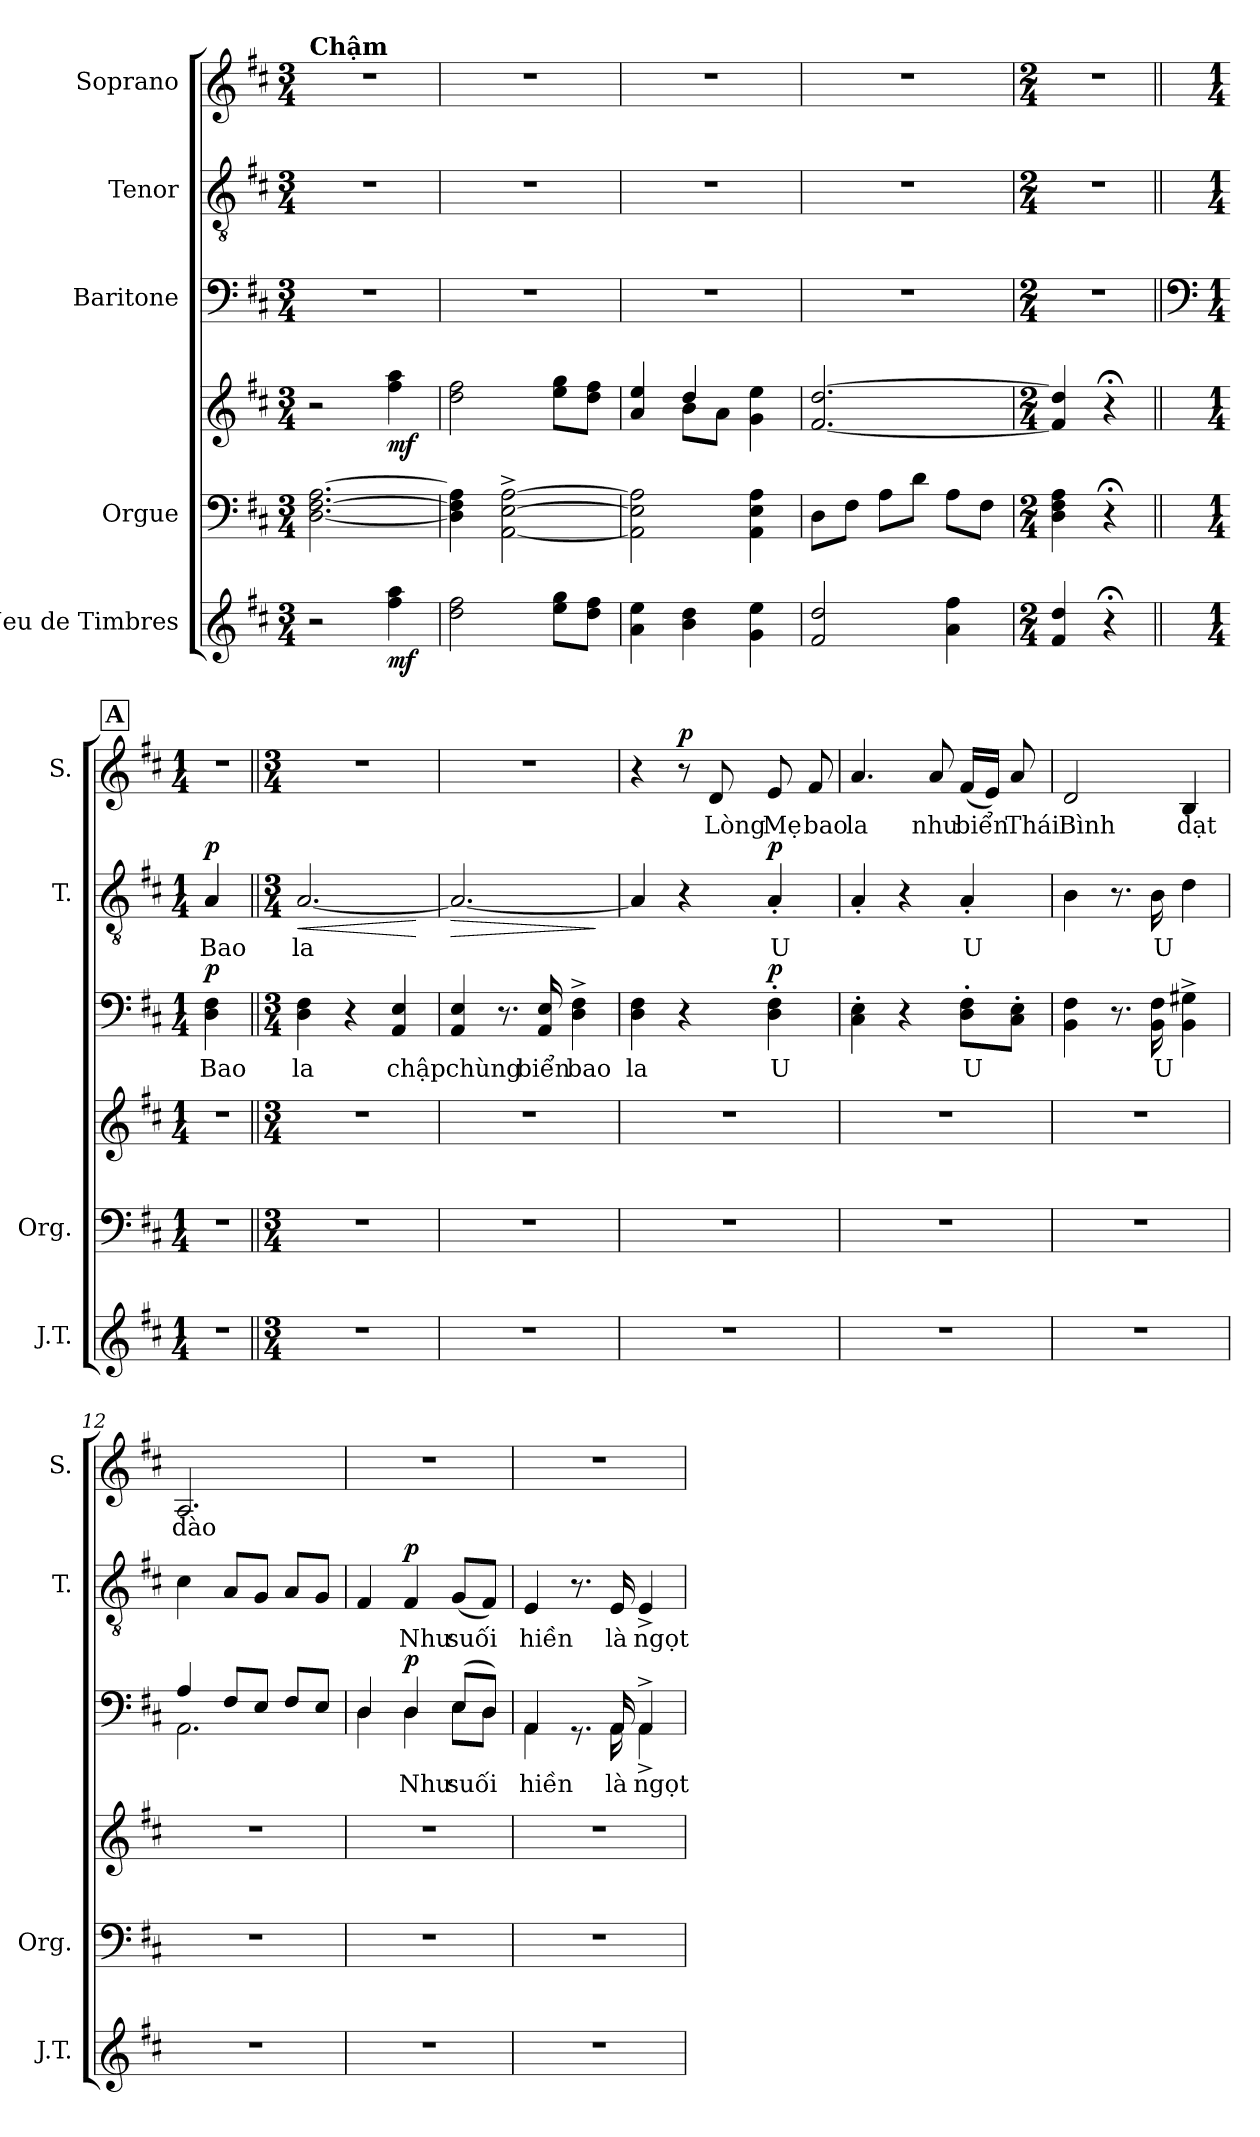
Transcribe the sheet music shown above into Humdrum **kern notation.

**kern	**dynam	**kern	**kern	**dynam	**kern	**text	**dynam	**kern	**text	**dynam	**kern	**text	**dynam
*part5	*part5	*part4	*part4	*part4	*part3	*part3	*part3	*part2	*part2	*part2	*part1	*part1	*part1
*staff6	*staff6	*staff5	*staff4	*staff4/5	*staff3	*staff3	*staff3	*staff2	*staff2	*staff2	*staff1	*staff1	*staff1
*I"Jeu de Timbres	*	*I"Orgue	*	*	*I"Baritone	*	*	*I"Tenor	*	*	*I"Soprano	*	*
*I'J.T.	*	*I'Org.	*	*	*	*	*	*I'T.	*	*	*I'S.	*	*
*clefG2	*	*clefF4	*clefG2	*	*clefF4	*	*	*clefGv2	*	*	*clefG2	*	*
*k[f#c#]	*	*k[f#c#]	*k[f#c#]	*	*k[f#c#]	*	*	*k[f#c#]	*	*	*k[f#c#]	*	*
*M3/4	*	*M3/4	*M3/4	*	*M3/4	*	*	*M3/4	*	*	*M3/4	*	*
=1	=1	=1	=1	=1	=1	=1	=1	=1	=1	=1	=1	=1	=1
!	!	!	!	!	!	!	!	!	!	!	!LO:TX:a:B:t=Chậm	!	!
2r	.	[2.D\ [2.F#\ [2.A\	2r	.	2.r	.	.	2.r	.	.	2.r	.	.
!	!LO:DY:b	!	!	!LO:DY:b	!	!	!	!	!	!	!	!	!
4ff#\ 4aa\	mf	.	4ff#\ 4aa\	mf	.	.	.	.	.	.	.	.	.
=2	=2	=2	=2	=2	=2	=2	=2	=2	=2	=2	=2	=2	=2
2dd\ 2ff#\	.	4D\] 4F#\] 4A\]	2dd\ 2ff#\	.	2.r	.	.	2.r	.	.	2.r	.	.
.	.	[2AA\^ [2E\^ [2A\^	.	.	.	.	.	.	.	.	.	.	.
8ee\ 8gg\L	.	.	8ee\ 8gg\L	.	.	.	.	.	.	.	.	.	.
8dd\ 8ff#\J	.	.	8dd\ 8ff#\J	.	.	.	.	.	.	.	.	.	.
=3	=3	=3	=3	=3	=3	=3	=3	=3	=3	=3	=3	=3	=3
*	*	*	*^	*	*	*	*	*	*	*	*	*	*
4a\ 4ee\	.	2AA\] 2E\] 2A\]	4a/ 4ee/	4ryy	.	2.r	.	.	2.r	.	.	2.r	.	.
4b\ 4dd\	.	.	4dd/	8b\L	.	.	.	.	.	.	.	.	.	.
.	.	.	.	8a\J	.	.	.	.	.	.	.	.	.	.
4g\ 4ee\	.	4AA\ 4E\ 4A\	4g\ 4ee\	4ryy	.	.	.	.	.	.	.	.	.	.
*	*	*	*v	*v	*	*	*	*	*	*	*	*	*	*
=4	=4	=4	=4	=4	=4	=4	=4	=4	=4	=4	=4	=4	=4
2f#/ 2dd/	.	8D\L	[2.f#/ [2.dd/	.	2.r	.	.	2.r	.	.	2.r	.	.
.	.	8F#\J	.	.	.	.	.	.	.	.	.	.	.
.	.	8A\L	.	.	.	.	.	.	.	.	.	.	.
.	.	8d\J	.	.	.	.	.	.	.	.	.	.	.
4a\ 4ff#\	.	8A\L	.	.	.	.	.	.	.	.	.	.	.
.	.	8F#\J	.	.	.	.	.	.	.	.	.	.	.
=5	=5	=5	=5	=5	=5	=5	=5	=5	=5	=5	=5	=5	=5
*M2/4	*	*M2/4	*M2/4	*	*M2/4	*	*	*M2/4	*	*	*M2/4	*	*
4f#/ 4dd/	.	4D\ 4F#\ 4A\	4f#/] 4dd/]	.	2r	.	.	2r	.	.	2r	.	.
4r;<	.	4r;<	4r;<	.	.	.	.	.	.	.	.	.	.
!!LO:LB:g=z
!!LO:REH:place=s1:a:B:fs=14:t=A
=6||	=6||	=6||	=6||	=6||	=6||	=6||	=6||	=6||	=6||	=6||	=6||	=6||	=6||
*	*	*	*	*	*clefF4	*	*	*	*	*	*	*	*
*M1/4	*	*M1/4	*M1/4	*	*M1/4	*	*	*M1/4	*	*	*M1/4	*	*
!	!	!	!	!	!	!LO:LY:b	!LO:DY:b	!	!LO:LY:b	!LO:DY:b	!	!	!
4r	.	4r	4r	.	4D\ 4F#\	Bao	p	4A/	Bao	p	4r	.	.
=7||	=7||	=7||	=7||	=7||	=7||	=7||	=7||	=7||	=7||	=7||	=7||	=7||	=7||
*M3/4	*	*M3/4	*M3/4	*	*M3/4	*	*	*M3/4	*	*	*M3/4	*	*
*	*	*	*	*	*	*	*	*	*	*	*MM57	*	*
!	!	!	!	!	!	!LO:LY:b	!	!	!LO:LY:b	!LO:HP:b	!	!	!
2.r	.	2.r	2.r	.	4D\ 4F#\	la	.	[2.A/	la	<	2.r	.	.
.	.	.	.	.	4r	.	.	.	.	.	.	.	.
!	!	!	!	!	!	!LO:LY:b	!	!	!	!	!	!	!
.	.	.	.	.	4AA/ 4E/	chập	.	.	.	.	.	.	.
.	.	.	.	.	.	.	.	.	.	[	.	.	.
=8	=8	=8	=8	=8	=8	=8	=8	=8	=8	=8	=8	=8	=8
!	!	!	!	!	!	!LO:LY:b	!	!	!	!LO:HP:b	!	!	!
2.r	.	2.r	2.r	.	4AA/ 4E/	chùng	.	2.A/_	.	>	2.r	.	.
.	.	.	.	.	8.r	.	.	.	.	.	.	.	.
!	!	!	!	!	!	!LO:LY:b	!	!	!	!	!	!	!
.	.	.	.	.	16AA/ 16E/	biển	.	.	.	.	.	.	.
!	!	!	!	!	!	!LO:LY:b	!	!	!	!	!	!	!
.	.	.	.	.	4D\^ 4F#\^	bao	.	.	.	.	.	.	.
.	.	.	.	.	.	.	.	.	.	]	.	.	.
=9	=9	=9	=9	=9	=9	=9	=9	=9	=9	=9	=9	=9	=9
!	!	!	!	!	!	!LO:LY:b	!	!	!	!	!	!	!
2.r	.	2.r	2.r	.	4D\ 4F#\	la	.	4A/]	.	.	4r	.	.
!	!	!	!	!	!	!	!	!	!	!	!	!	!LO:DY:b
.	.	.	.	.	4r	.	.	4r	.	.	8r	.	p
!	!	!	!	!	!	!	!	!	!	!	!	!LO:LY:b	!
.	.	.	.	.	.	.	.	.	.	.	8d/	Lòng	.
!	!	!	!	!	!	!LO:LY:b	!LO:DY:b	!	!LO:LY:b	!LO:DY:b	!	!LO:LY:b	!
.	.	.	.	.	4D\' 4F#\'	U	p	4A'/	U	p	8e/	Mẹ	.
!	!	!	!	!	!	!	!	!	!	!	!	!LO:LY:b	!
.	.	.	.	.	.	.	.	.	.	.	8f#/	bao	.
=10	=10	=10	=10	=10	=10	=10	=10	=10	=10	=10	=10	=10	=10
!	!	!	!	!	!	!	!	!	!	!	!	!LO:LY:b	!
2.r	.	2.r	2.r	.	4C#\' 4E\'	.	.	4A'/	.	.	4.a/	la	.
.	.	.	.	.	4r	.	.	4r	.	.	.	.	.
!	!	!	!	!	!	!	!	!	!	!	!	!LO:LY:b	!
.	.	.	.	.	.	.	.	.	.	.	8a/	như	.
!	!	!	!	!	!	!LO:LY:b	!	!	!LO:LY:b	!	!	!LO:LY:b	!
.	.	.	.	.	8D\' 8F#\'L	U	.	4A'/	U	.	(16f#/LL	biển	.
.	.	.	.	.	.	.	.	.	.	.	16e/JJ)	.	.
!	!	!	!	!	!	!	!	!	!	!	!	!LO:LY:b	!
.	.	.	.	.	8C#\' 8E\'J	.	.	.	.	.	8a/	Thái	.
!!LO:LB:g=z
=11	=11	=11	=11	=11	=11	=11	=11	=11	=11	=11	=11	=11	=11
!	!	!	!	!	!	!	!	!	!	!	!	!LO:LY:b	!
2.r	.	2.r	2.r	.	4BB\ 4F#\	.	.	4B\	.	.	2d/	Bình	.
.	.	.	.	.	8.r	.	.	8.r	.	.	.	.	.
!	!	!	!	!	!	!LO:LY:b	!	!	!LO:LY:b	!	!	!	!
.	.	.	.	.	16BB\ 16F#\	U	.	16B\	U	.	.	.	.
!	!	!	!	!	!	!	!	!	!	!	!	!LO:LY:b	!
.	.	.	.	.	4BB\^ 4G#X\^	.	.	4d\	.	.	4B/	dạt	.
=12	=12	=12	=12	=12	=12	=12	=12	=12	=12	=12	=12	=12	=12
*	*	*	*	*	*^	*	*	*	*	*	*	*	*
!	!	!	!	!	!	!	!	!	!	!	!	!	!LO:LY:b	!
2.r	.	2.r	2.r	.	4A/	2.AA\	.	.	4c#\	.	.	2.A/	dào	.
.	.	.	.	.	8F#/L	.	.	.	8A/L	.	.	.	.	.
.	.	.	.	.	8E/J	.	.	.	8G/J	.	.	.	.	.
.	.	.	.	.	8F#/L	.	.	.	8A/L	.	.	.	.	.
.	.	.	.	.	8E/J	.	.	.	8G/J	.	.	.	.	.
=13	=13	=13	=13	=13	=13	=13	=13	=13	=13	=13	=13	=13	=13	=13
2.r	.	2.r	2.r	.	4D/	4D\	.	.	4F#/	.	.	2.r	.	.
!	!	!	!	!	!	!	!LO:LY:b	!LO:DY:b	!	!LO:LY:b	!LO:DY:b	!	!	!
.	.	.	.	.	4D/	4D\	Như	p	4F#/	Như	p	.	.	.
!	!	!	!	!	!	!	!LO:LY:b	!	!	!LO:LY:b	!	!	!	!
.	.	.	.	.	(8E/L	8E\L	suối	.	(8G/L	suối	.	.	.	.
.	.	.	.	.	8D/J)	8D\J	.	.	8F#/J)	.	.	.	.	.
=14	=14	=14	=14	=14	=14	=14	=14	=14	=14	=14	=14	=14	=14	=14
!	!	!	!	!	!	!	!LO:LY:b	!	!	!LO:LY:b	!	!	!	!
2.r	.	2.r	2.r	.	4AA/	4AA\	hiền	.	4E/	hiền	.	2.r	.	.
.	.	.	.	.	8.rGG	8.ryy	.	.	8.r	.	.	.	.	.
!	!	!	!	!	!	!	!LO:LY:b	!	!	!LO:LY:b	!	!	!	!
.	.	.	.	.	16AA/	16AA\	là	.	16E/	là	.	.	.	.
!	!	!	!	!	!	!	!LO:LY:b	!	!	!LO:LY:b	!	!	!	!
.	.	.	.	.	4AA^/	4AA^\	ngọt	.	4E^/	ngọt	.	.	.	.
*	*	*	*	*	*v	*v	*	*	*	*	*	*	*	*
=	=	=	=	=	=	=	=	=	=	=	=	=	=
*-	*-	*-	*-	*-	*-	*-	*-	*-	*-	*-	*-	*-	*-
